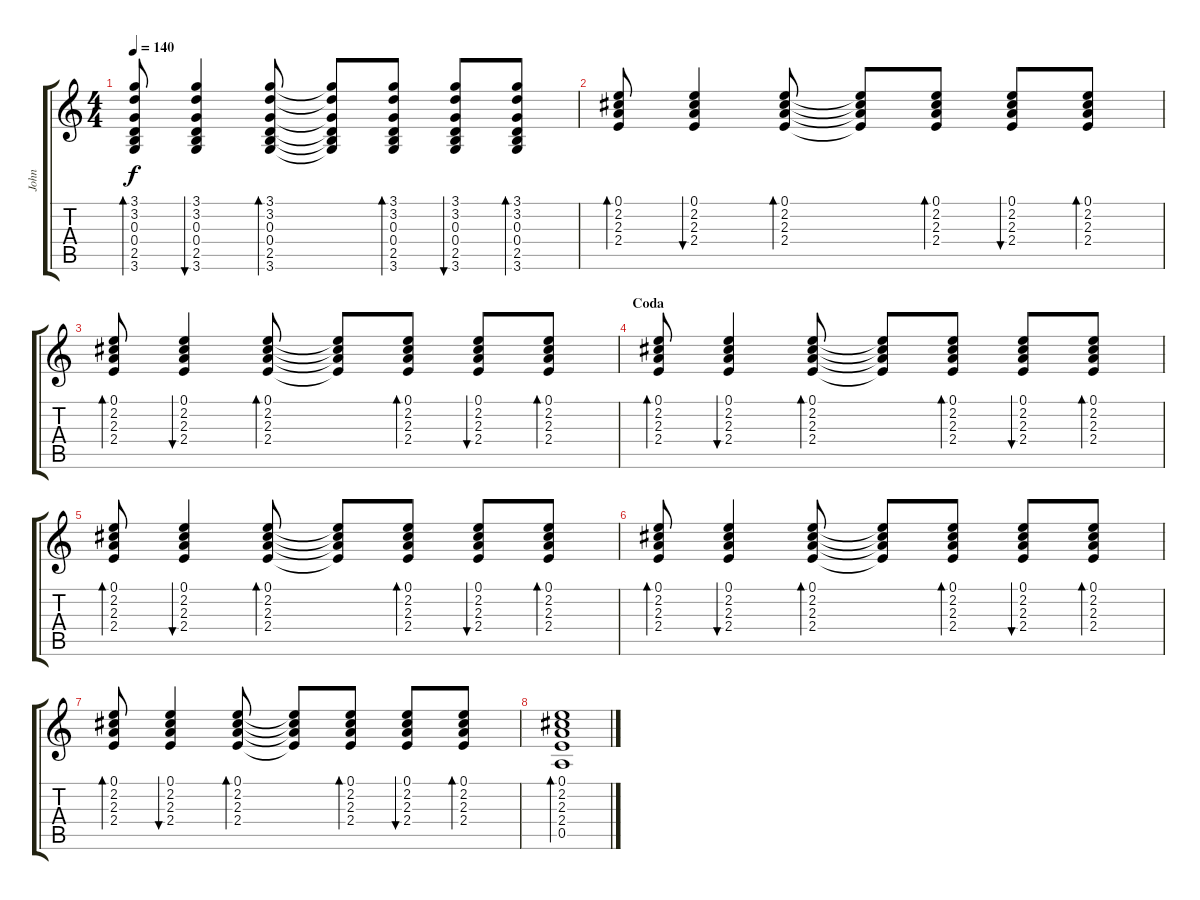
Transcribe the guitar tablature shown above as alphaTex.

\track ("John" "John") {instrument acousticguitarsteel}
\staff {score tabs}
\tuning (E4 B3 G3 D3 A2 E2) {hide}
\ts (4 4)
\tempo 140
\clef g2
\ks c
(3.1 3.2 0.3 0.4 2.5 3.6).8{bd 60 dy f} (3.1 3.2 0.3 0.4 2.5 3.6).4{bu 60} (3.1 3.2 0.3 0.4 2.5 3.6).8{bd 60} (3.1{t} 3.2{t} 0.3{t} 0.4{t} 2.5{t} 3.6{t}).8 (3.1 3.2 0.3 0.4 2.5 3.6).8{bd 60} (3.1 3.2 0.3 0.4 2.5 3.6).8{bu 60} (3.1 3.2 0.3 0.4 2.5 3.6).8{bd 60} |
(0.1 2.2 2.3 2.4).8{bd 60} (0.1 2.2 2.3 2.4).4{bu 60} (0.1 2.2 2.3 2.4).8{bd 60} (0.1{t} 2.2{t} 2.3{t} 2.4{t}).8 (0.1 2.2 2.3 2.4).8{bd 60} (0.1 2.2 2.3 2.4).8{bu 60} (0.1 2.2 2.3 2.4).8{bd 60} |
(0.1 2.2 2.3 2.4).8{bd 60} (0.1 2.2 2.3 2.4).4{bu 60} (0.1 2.2 2.3 2.4).8{bd 60} (0.1{t} 2.2{t} 2.3{t} 2.4{t}).8 (0.1 2.2 2.3 2.4).8{bd 60} (0.1 2.2 2.3 2.4).8{bu 60} (0.1 2.2 2.3 2.4).8{bd 60} |
\section ("" "Coda")
(0.1 2.2 2.3 2.4).8{bd 60} (0.1 2.2 2.3 2.4).4{bu 60} (0.1 2.2 2.3 2.4).8{bd 60} (0.1{t} 2.2{t} 2.3{t} 2.4{t}).8 (0.1 2.2 2.3 2.4).8{bd 60} (0.1 2.2 2.3 2.4).8{bu 60} (0.1 2.2 2.3 2.4).8{bd 60} |
(0.1 2.2 2.3 2.4).8{bd 60} (0.1 2.2 2.3 2.4).4{bu 60} (0.1 2.2 2.3 2.4).8{bd 60} (0.1{t} 2.2{t} 2.3{t} 2.4{t}).8 (0.1 2.2 2.3 2.4).8{bd 60} (0.1 2.2 2.3 2.4).8{bu 60} (0.1 2.2 2.3 2.4).8{bd 60} |
(0.1 2.2 2.3 2.4).8{bd 60} (0.1 2.2 2.3 2.4).4{bu 60} (0.1 2.2 2.3 2.4).8{bd 60} (0.1{t} 2.2{t} 2.3{t} 2.4{t}).8 (0.1 2.2 2.3 2.4).8{bd 60} (0.1 2.2 2.3 2.4).8{bu 60} (0.1 2.2 2.3 2.4).8{bd 60} |
(0.1 2.2 2.3 2.4).8{bd 60} (0.1 2.2 2.3 2.4).4{bu 60} (0.1 2.2 2.3 2.4).8{bd 60} (0.1{t} 2.2{t} 2.3{t} 2.4{t}).8 (0.1 2.2 2.3 2.4).8{bd 60} (0.1 2.2 2.3 2.4).8{bu 60} (0.1 2.2 2.3 2.4).8{bd 60} |
(0.1 2.2 2.3 2.4 0.5).1{bd 240 volume 12}
